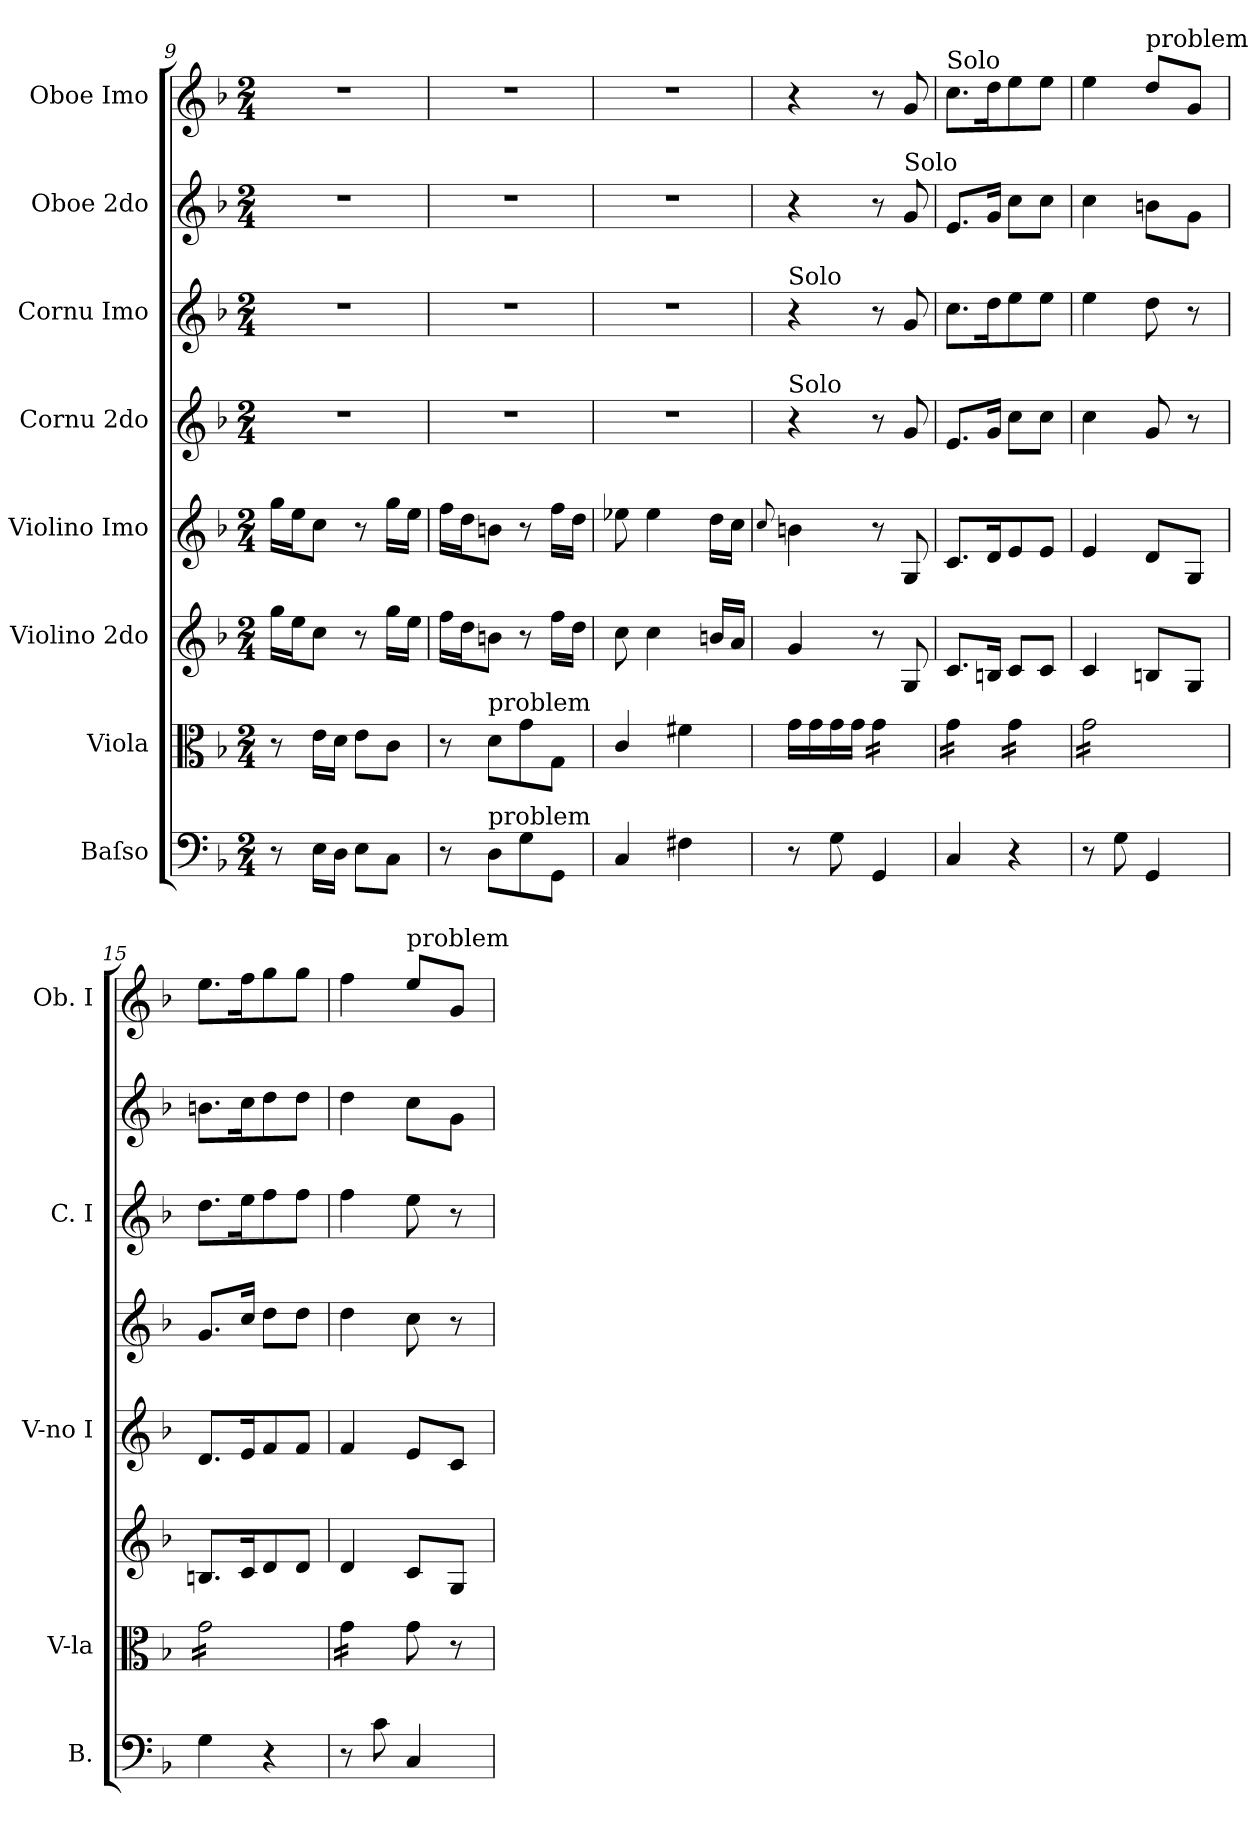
**kern	**kern	**kern	**kern	**kern	**kern	**kern	**kern
*part8	*part7	*part6	*part5	*part4	*part3	*part2	*part1
*staff8	*staff7	*staff6	*staff5	*staff4	*staff3	*staff2	*staff1
*I"Baſso	*I"Viola	*I"Violino 2do	*I"Violino Imo	*I"Cornu 2do	*I"Cornu Imo	*I"Oboe 2do	*I"Oboe Imo
*I'B.	*I'V-la	*	*I'V-no I	*	*I'C. I	*	*I'Ob. I
*clefF4	*clefC3	*clefG2	*clefG2	*clefG2	*clefG2	*clefG2	*clefG2
*k[b-]	*k[b-]	*k[b-]	*k[b-]	*k[b-]	*k[b-]	*k[b-]	*k[b-]
*M2/4	*M2/4	*M2/4	*M2/4	*M2/4	*M2/4	*M2/4	*M2/4
=9	=9	=9	=9	=9	=9	=9	=9
8r	8r	16gg\LL	16gg\LL	2r	2r	2r	2r
.	.	16ee\J	16ee\J	.	.	.	.
16E\LL	16e\LL	8cc\J	8cc\J	.	.	.	.
16D\JJ	16d\JJ	.	.	.	.	.	.
8E\L	8e\L	8r	8r	.	.	.	.
8C\J	8c\J	16gg\LL	16gg\LL	.	.	.	.
.	.	16ee\JJ	16ee\JJ	.	.	.	.
=10	=10	=10	=10	=10	=10	=10	=10
8r	8r	16ff\LL	16ff\LL	2r	2r	2r	2r
.	.	16dd\J	16dd\J	.	.	.	.
!	!LO:TX:a:t=problem	!	!	!	!	!	!
!LO:TX:a:t=problem	!	!	!	!	!	!	!
8D\L	8d\L	8bn\J	8bn\J	.	.	.	.
8G\	8g\	8r	8r	.	.	.	.
8GG/J	8G/J	16ff\LL	16ff\LL	.	.	.	.
.	.	16dd\JJ	16dd\JJ	.	.	.	.
=11	=11	=11	=11	=11	=11	=11	=11
4C/	4c/	8cc\	8ee-X\	2r	2r	2r	2r
.	.	4cc\	4ee-\	.	.	.	.
4F#X\	4f#X\	.	.	.	.	.	.
.	.	16bn/LL	16dd\LL	.	.	.	.
.	.	16a/JJ	16cc\JJ	.	.	.	.
=12	=12	=12	=12	=12	=12	=12	=12
.	.	.	8qqcc/	.	.	.	.
!	!	!	!	!	!LO:TX:a:t=Solo	!	!
!	!	!	!	!LO:TX:a:t=Solo	!	!	!
8r	16g\LL	4g/	4bn\	4r	4r	4r	4r
.	16g\	.	.	.	.	.	.
8G\	16g\	.	.	.	.	.	.
.	16g\JJ	.	.	.	.	.	.
*	*tremolo	*	*	*	*	*	*
4GG/	16g\LL	8r	8r	8r	8r	8r	8r
.	16g\	.	.	.	.	.	.
!	!	!	!	!	!	!LO:TX:a:t=Solo	!
.	16g\	8G/	8G/	8g/	8g/	8g/	8g/
.	16g\JJ	.	.	.	.	.	.
=13	=13	=13	=13	=13	=13	=13	=13
!	!	!	!	!	!	!	!LO:TX:a:t=Solo
4C/	16g\LL	8.c/L	8.c/L	8.e/L	8.cc\L	8.e/L	8.cc\L
.	16g\	.	.	.	.	.	.
.	16g\	.	.	.	.	.	.
.	16g\JJ	16Bn/Jk	16d/K	16g/Jk	16dd\K	16g/Jk	16dd\K
4r	16g\LL	8c/L	8e/	8cc\L	8ee\	8cc\L	8ee\
.	16g\	.	.	.	.	.	.
.	16g\	8c/J	8e/J	8cc\J	8ee\J	8cc\J	8ee\J
.	16g\JJ	.	.	.	.	.	.
=14	=14	=14	=14	=14	=14	=14	=14
8r	16g\LL	4c/	4e/	4cc\	4ee\	4cc\	4ee\
.	16g\	.	.	.	.	.	.
8G\	16g\	.	.	.	.	.	.
.	16g\	.	.	.	.	.	.
!	!	!	!	!	!	!	!LO:TX:a:t=problem
4GG/	16g\	8Bn/L	8d/L	8g/	8dd\	8bn\L	8dd\L
.	16g\	.	.	.	.	.	.
.	16g\	8G/J	8G/J	8r	8r	8g\J	8g/J
.	16g\JJ	.	.	.	.	.	.
=15	=15	=15	=15	=15	=15	=15	=15
4G\	16g\LL	8.Bn/L	8.d/L	8.g/L	8.dd\L	8.bn\L	8.ee\L
.	16g\	.	.	.	.	.	.
.	16g\	.	.	.	.	.	.
.	16g\	16c/K	16e/K	16cc/Jk	16ee\K	16cc\K	16ff\K
4r	16g\	8d/	8f/	8dd\L	8ff\	8dd\	8gg\
.	16g\	.	.	.	.	.	.
.	16g\	8d/J	8f/J	8dd\J	8ff\J	8dd\J	8gg\J
.	16g\JJ	.	.	.	.	.	.
=16	=16	=16	=16	=16	=16	=16	=16
8r	16g\LL	4d/	4f/	4dd\	4ff\	4dd\	4ff\
.	16g\	.	.	.	.	.	.
8c\	16g\	.	.	.	.	.	.
.	16g\JJ	.	.	.	.	.	.
*	*Xtremolo	*	*	*	*	*	*
!	!	!	!	!	!	!	!LO:TX:a:t=problem
4C/	8g\	8c/L	8e/L	8cc\	8ee\	8cc\L	8ee\L
.	8r	8G/J	8c/J	8r	8r	8g\J	8g/J
=	=	=	=	=	=	=	=
*-	*-	*-	*-	*-	*-	*-	*-
